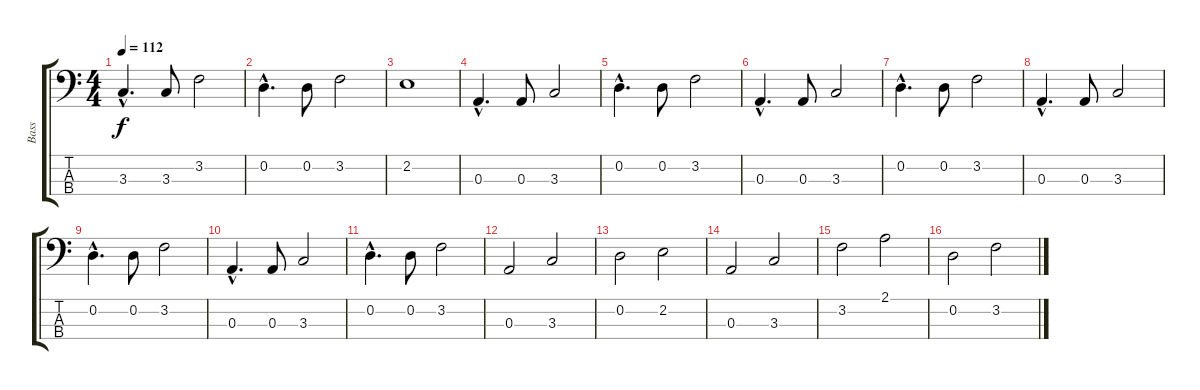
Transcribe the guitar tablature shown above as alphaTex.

\track ("Bass" "Bass") {instrument electricbassfinger}
\staff {score tabs}
\tuning (G2 D2 A1 E1) {hide}
\ts (4 4)
\tempo 112
\clef f4
\ks c
3.3{hac}.4{d dy f} 3.3.8 3.2.2 |
0.2{hac}.4{d} 0.2.8 3.2.2 |
2.2.1 |
0.3{hac}.4{d volume 16 instrument electricbassfinger} 0.3.8 3.3.2 |
0.2{hac}.4{d} 0.2.8 3.2.2 |
0.3{hac}.4{d instrument electricbassfinger} 0.3.8 3.3.2 |
0.2{hac}.4{d} 0.2.8 3.2.2 |
0.3{hac}.4{d} 0.3.8 3.3.2 |
0.2{hac}.4{d} 0.2.8 3.2.2 |
0.3{hac}.4{d} 0.3.8 3.3.2 |
0.2{hac}.4{d} 0.2.8 3.2.2 |
0.3.2 3.3.2 |
0.2.2 2.2.2 |
0.3.2 3.3.2 |
3.2.2 2.1.2 |
0.2.2 3.2.2
